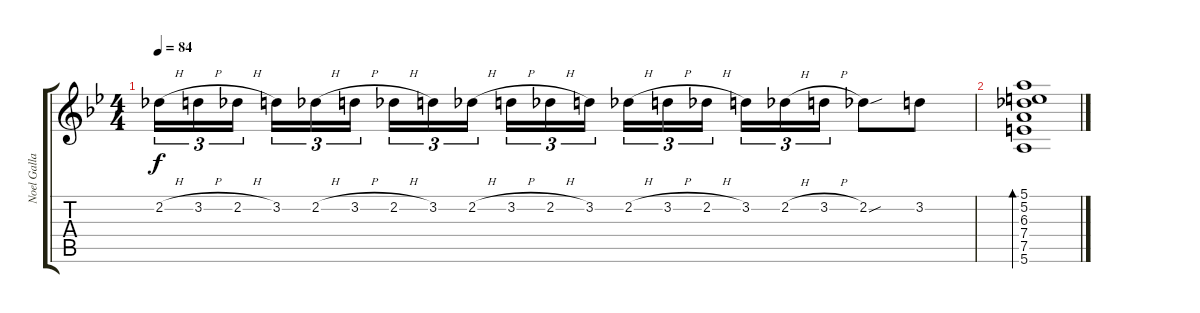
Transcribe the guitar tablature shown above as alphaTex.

\track ("Noel Gallagher" "Noel Galla") {instrument electricguitarjazz}
\staff {score tabs}
\tuning (E4 B3 G3 D3 A2 E2) {hide}
\ts (4 4)
\tempo 84
\clef g2
\ks bb
2.2{h}.16{tu (3 2) dy f} 3.2{h}.16{tu (3 2)} 2.2{h}.16{tu (3 2) beam splitsecondary} 3.2.16{tu (3 2)} 2.2{h}.16{tu (3 2)} 3.2{h}.16{tu (3 2)} 2.2{h}.16{tu (3 2)} 3.2.16{tu (3 2)} 2.2{h}.16{tu (3 2) beam splitsecondary} 3.2{h}.16{tu (3 2)} 2.2{h}.16{tu (3 2)} 3.2.16{tu (3 2)} 2.2{h}.16{tu (3 2)} 3.2{h}.16{tu (3 2)} 2.2{h}.16{tu (3 2) beam splitsecondary} 3.2.16{tu (3 2)} 2.2{h}.16{tu (3 2)} 3.2{h}.16{tu (3 2)} 2.2{sou}.8 3.2.8 |
(5.1 5.2 6.3 7.4 7.5 5.6).1{bd 240}
